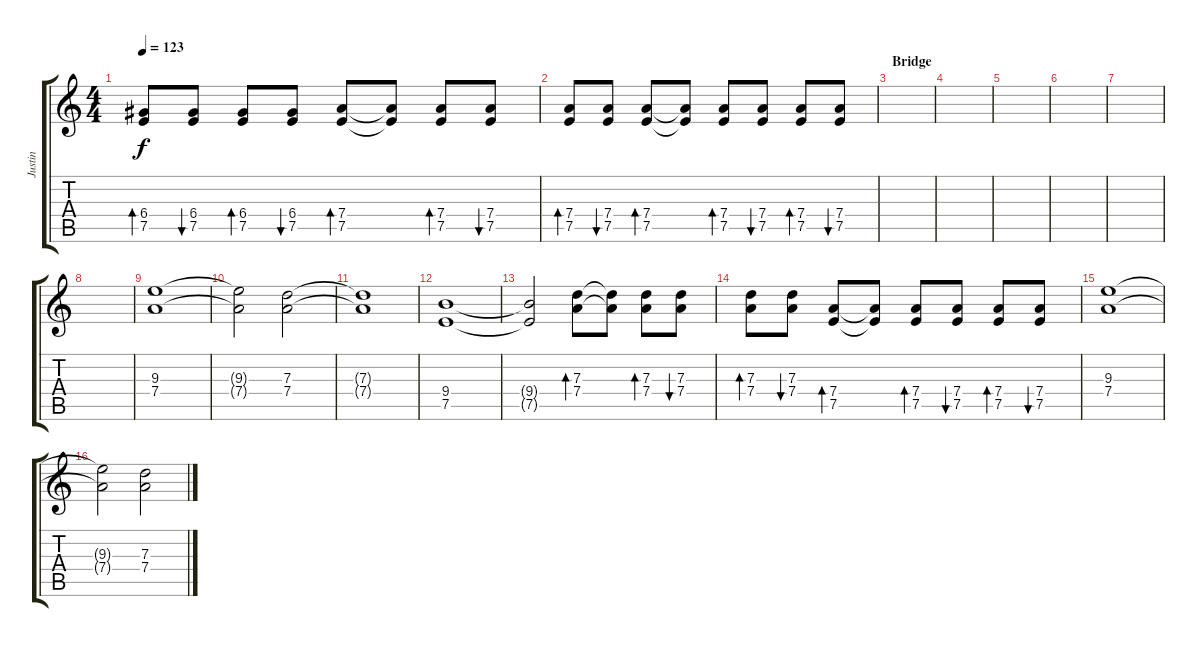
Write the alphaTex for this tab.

\track ("Justin" "Justin") {instrument acousticguitarsteel}
\staff {score tabs}
\tuning (E4 B3 G3 D3 A2 E2) {hide}
\ts (4 4)
\tempo 123
\clef g2
\ks c
(6.4 7.5).8{bd 60 dy f instrument electricguitarjazz} (6.4 7.5).8{bu 60} (6.4 7.5).8{bd 60} (6.4 7.5).8{bu 60} (7.4 7.5).8{bd 60} (7.4{t} 7.5{t}).8 (7.4 7.5).8{bd 60} (7.4 7.5).8{bu 60} |
(7.4 7.5).8{bd 60 instrument electricguitarjazz} (7.4 7.5).8{bu 60} (7.4 7.5).8{bd 60} (7.4{t} 7.5{t}).8 (7.4 7.5).8{bd 60} (7.4 7.5).8{bu 60} (7.4 7.5).8{bd 60} (7.4 7.5).8{bu 60} |
\section ("" "Bridge")
|
|
|
|
|
|
(9.3 7.4).1 |
(9.3{t} 7.4{t}).2 (7.3 7.4).2 |
(7.3{t} 7.4{t}).1 |
(9.4 7.5).1 |
(9.4{t} 7.5{t}).2 (7.3 7.4).8{bd 240} (7.3{t} 7.4{t}).8 (7.3 7.4).8{bd 240} (7.3 7.4).8{bu 240} |
(7.3 7.4).8{bd 240} (7.3 7.4).8{bu 240} (7.4 7.5).8{bd 240} (7.4{t} 7.5{t}).8 (7.4 7.5).8{bd 240} (7.4 7.5).8{bu 240} (7.4 7.5).8{bd 240} (7.4 7.5).8{bu 240} |
(9.3 7.4).1 |
(9.3{t} 7.4{t}).2 (7.3 7.4).2
